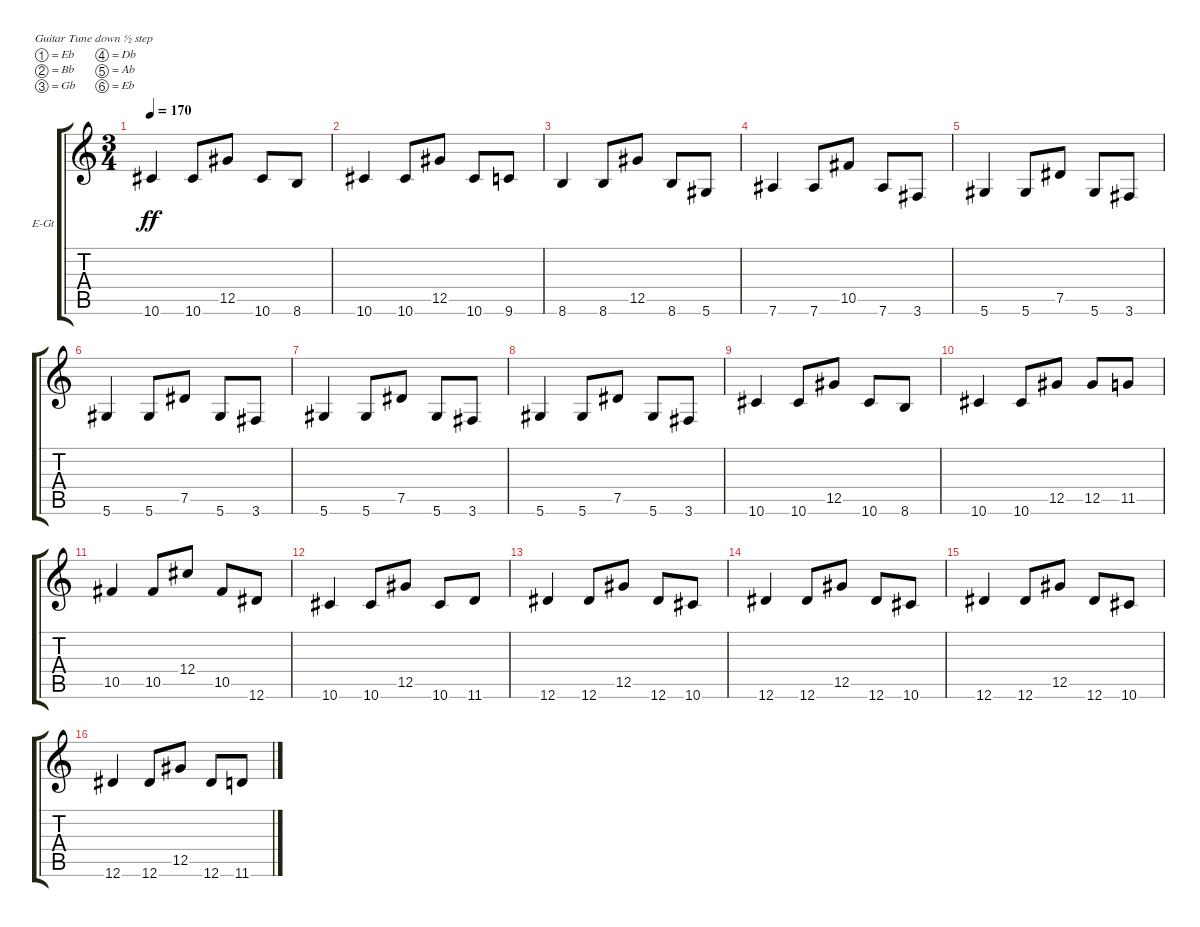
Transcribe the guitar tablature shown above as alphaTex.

\bracketExtendMode groupsimilarinstruments
\firstSystemTrackNameOrientation horizontal
\otherSystemsTrackNameOrientation horizontal
\track ("B Adam - Lead" "E-Gt") {instrument distortionguitar}
\staff {score tabs}
\tuning (Eb4 Bb3 Gb3 Db3 Ab2 Eb2)
\ts (3 4)
\tempo 170
\clef g2
\scale
0.333333
\ks c
10.6.4{dy ff} 10.6.8 12.5.8 10.6.8 8.6.8 |
\scale
0.333333 10.6.4 10.6.8 12.5.8 10.6.8 9.6.8 |
\scale
0.333333 8.6.4 8.6.8 12.5.8 8.6.8 5.6.8 |
\scale
0.333333 7.6.4 7.6.8 10.5.8 7.6.8 3.6.8 |
\scale
0.333333 5.6.4 5.6.8 7.5.8 5.6.8 3.6.8 |
\scale
0.333333 5.6.4 5.6.8 7.5.8 5.6.8 3.6.8 |
\scale
0.333333 5.6.4 5.6.8 7.5.8 5.6.8 3.6.8 |
\scale
0.333333 5.6.4 5.6.8 7.5.8 5.6.8 3.6.8 |
\scale
0.333333 10.6.4 10.6.8 12.5.8 10.6.8 8.6.8 |
\scale
0.333333 10.6.4 10.6.8 12.5.8 12.5.8 11.5.8 |
\scale
0.333333 10.5.4 10.5.8 12.4.8 10.5.8 12.6.8 |
\scale
0.333333 10.6.4 10.6.8 12.5.8 10.6.8 11.6.8 |
\scale
0.333333 12.6.4 12.6.8 12.5.8 12.6.8 10.6.8 |
\scale
0.333333 12.6.4 12.6.8 12.5.8 12.6.8 10.6.8 |
\scale
0.333333 12.6.4 12.6.8 12.5.8 12.6.8 10.6.8 |
\scale
0.333333 12.6.4 12.6.8 12.5.8 12.6.8 11.6.8
